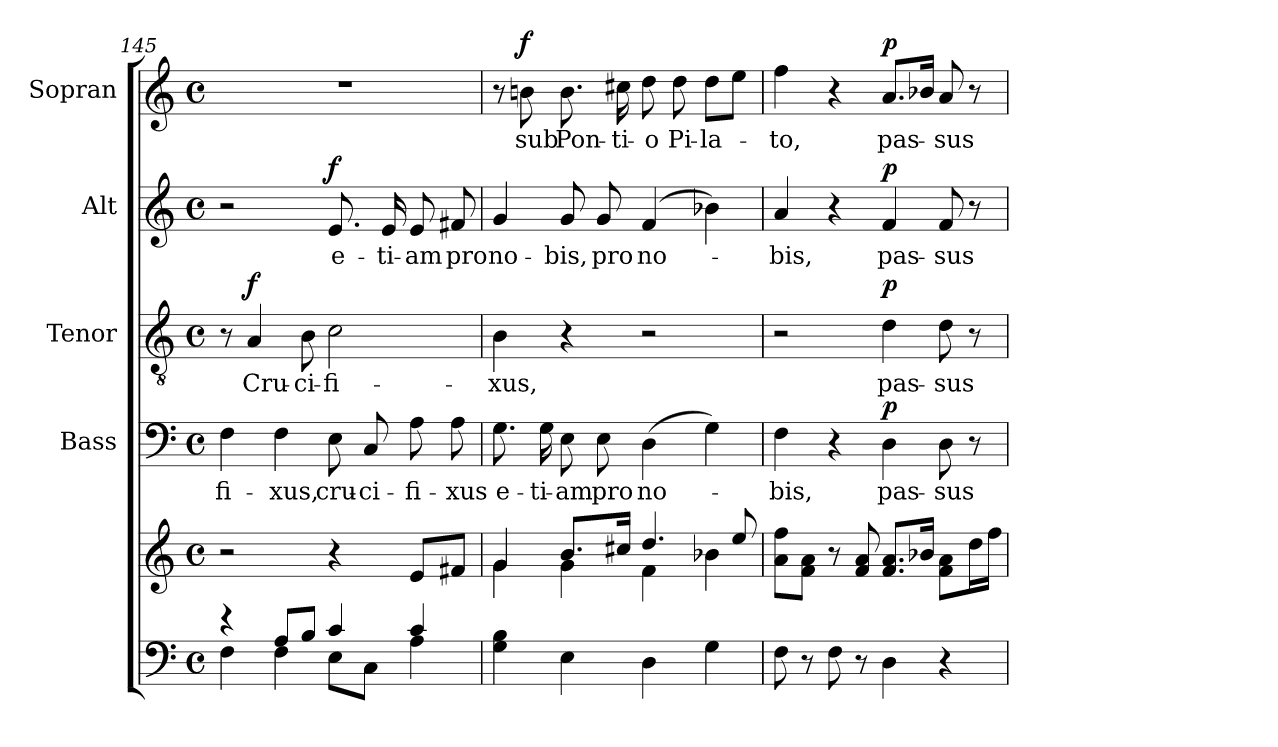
**kern	**kern	**kern	**text	**dynam	**kern	**text	**dynam	**kern	**text	**dynam	**kern	**text	**dynam
*part5	*part5	*part4	*part4	*part4	*part3	*part3	*part3	*part2	*part2	*part2	*part1	*part1	*part1
*staff6	*staff5	*staff4	*staff4	*staff4	*staff3	*staff3	*staff3	*staff2	*staff2	*staff2	*staff1	*staff1	*staff1
*	*	*I"Bass	*	*	*I"Tenor	*	*	*I"Alt	*	*	*I"Sopran	*	*
*	*	*I'B.	*	*	*I'T.	*	*	*I'A.	*	*	*I'S.	*	*
*clefF4	*clefG2	*clefF4	*	*	*clefGv2	*	*	*clefG2	*	*	*clefG2	*	*
*k[]	*k[]	*k[]	*	*	*k[]	*	*	*k[]	*	*	*k[]	*	*
*C:	*C:	*C:	*	*	*C:	*	*	*C:	*	*	*C:	*	*
*M4/4	*M4/4	*M4/4	*	*	*M4/4	*	*	*M4/4	*	*	*M4/4	*	*
*met(c)	*met(c)	*met(c)	*	*	*met(c)	*	*	*met(c)	*	*	*met(c)	*	*
=145	=145	=145	=145	=145	=145	=145	=145	=145	=145	=145	=145	=145	=145
*^	*	*	*	*	*	*	*	*	*	*	*	*	*
!	!	!	!	!LO:LY:b	!	!	!	!	!	!	!	!	!	!
4rd	4F\	2r	4F\	-fi-	.	8r	.	.	2r	.	.	1r	.	.
!	!	!	!	!	!	!	!LO:LY:b	!LO:DY:a	!	!	!	!	!	!
.	.	.	.	.	.	4A/	Cru-	f	.	.	.	.	.	.
!	!	!	!	!LO:LY:b	!	!	!	!	!	!	!	!	!	!
8A/L	4F\	.	4F\	-xus,	.	.	.	.	.	.	.	.	.	.
!	!	!	!	!	!	!	!LO:LY:b	!	!	!	!	!	!	!
8B/J	.	.	.	.	.	8B\	-ci-	.	.	.	.	.	.	.
!	!	!	!	!LO:LY:b	!	!	!LO:LY:b	!	!	!LO:LY:b	!LO:DY:a	!	!	!
4c/	8E\L	4r	8E\	cru-	.	2c\	-fi-	.	8.e/	e-	f	.	.	.
!	!	!	!	!LO:LY:b	!	!	!	!	!	!	!	!	!	!
.	8C\J	.	8C/	-ci-	.	.	.	.	.	.	.	.	.	.
!	!	!	!	!	!	!	!	!	!	!LO:LY:b	!	!	!	!
.	.	.	.	.	.	.	.	.	16e/	-ti-	.	.	.	.
!	!	!	!	!LO:LY:b	!	!	!	!	!	!LO:LY:b	!	!	!	!
4c/	4A\	8e/L	8A\	-fi-	.	.	.	.	8e/	-am	.	.	.	.
!	!	!	!	!LO:LY:b	!	!	!	!	!	!LO:LY:b	!	!	!	!
.	.	8f#X/J	8A\	-xus	.	.	.	.	8f#X/	pro	.	.	.	.
*v	*v	*	*	*	*	*	*	*	*	*	*	*	*	*
=146	=146	=146	=146	=146	=146	=146	=146	=146	=146	=146	=146	=146	=146
*	*^	*	*	*	*	*	*	*	*	*	*	*	*
!	!	!	!	!LO:LY:b	!	!	!LO:LY:b	!	!	!LO:LY:b	!	!	!	!
4G\ 4B\	4g/	4g\	8.G\	e-	.	4B\	-xus,	.	4g/	no-	.	8r	.	.
!	!	!	!	!	!	!	!	!	!	!	!	!	!LO:LY:b	!LO:DY:a
.	.	.	.	.	.	.	.	.	.	.	.	8bn\	sub	f
!	!	!	!	!LO:LY:b	!	!	!	!	!	!	!	!	!	!
.	.	.	16G\	-ti-	.	.	.	.	.	.	.	.	.	.
!	!	!	!	!LO:LY:b	!	!	!	!	!	!LO:LY:b	!	!	!LO:LY:b	!
4E\	8.b/L	4g\	8E\	-am	.	4r	.	.	8g/	-bis,	.	8.b\	Pon-	.
!	!	!	!	!LO:LY:b	!	!	!	!	!	!LO:LY:b	!	!	!	!
.	.	.	8E\	pro	.	.	.	.	8g/	pro	.	.	.	.
!	!	!	!	!	!	!	!	!	!	!	!	!	!LO:LY:b	!
.	16cc#X/Jk	.	.	.	.	.	.	.	.	.	.	16cc#X\	-ti-	.
!	!	!	!	!LO:LY:b	!	!	!	!	!	!LO:LY:b	!	!	!LO:LY:b	!
4D\	4.dd/	4f\	(>4D\	no-	.	2r	.	.	(4f/	no-	.	8dd\	-o	.
!	!	!	!	!	!	!	!	!	!	!	!	!	!LO:LY:b	!
.	.	.	.	.	.	.	.	.	.	.	.	8dd\	Pi-	.
!	!	!	!	!	!	!	!	!	!	!	!	!	!LO:LY:b	!
4G\	.	4b-X\	4G\)	.	.	.	.	.	4b-X\)	.	.	8dd\L	-la-	.
.	8ee/	.	.	.	.	.	.	.	.	.	.	8ee\J	.	.
*	*v	*v	*	*	*	*	*	*	*	*	*	*	*	*
=147	=147	=147	=147	=147	=147	=147	=147	=147	=147	=147	=147	=147	=147
!	!	!	!LO:LY:b	!	!	!	!	!	!LO:LY:b	!	!	!LO:LY:b	!
8F\	8a\ 8ff\L	4F\	-bis,	.	2r	.	.	4a/	-bis,	.	4ff\	-to,	.
8r	8f\ 8a\J	.	.	.	.	.	.	.	.	.	.	.	.
8F\	8r	4r	.	.	.	.	.	4r	.	.	4r	.	.
8r	8f/ 8a/	.	.	.	.	.	.	.	.	.	.	.	.
!	!	!	!LO:LY:b	!LO:DY:a	!	!LO:LY:b	!LO:DY:a	!	!LO:LY:b	!LO:DY:a	!	!LO:LY:b	!LO:DY:a
4D\	8.f/ 8.a/L	4D\	pas-	p	4d\	pas-	p	4f/	pas-	p	8.a/L	pas-	p
.	16b-X/Jk	.	.	.	.	.	.	.	.	.	16b-X/Jk	.	.
!	!	!	!LO:LY:b	!	!	!LO:LY:b	!	!	!LO:LY:b	!	!	!LO:LY:b	!
4r	8f\ 8a\L	8D\	-sus	.	8d\	-sus	.	8f/	-sus	.	8a/	-sus	.
.	16dd\L	8r	.	.	8r	.	.	8r	.	.	8r	.	.
.	16ff\JJ	.	.	.	.	.	.	.	.	.	.	.	.
=	=	=	=	=	=	=	=	=	=	=	=	=	=
*-	*-	*-	*-	*-	*-	*-	*-	*-	*-	*-	*-	*-	*-
